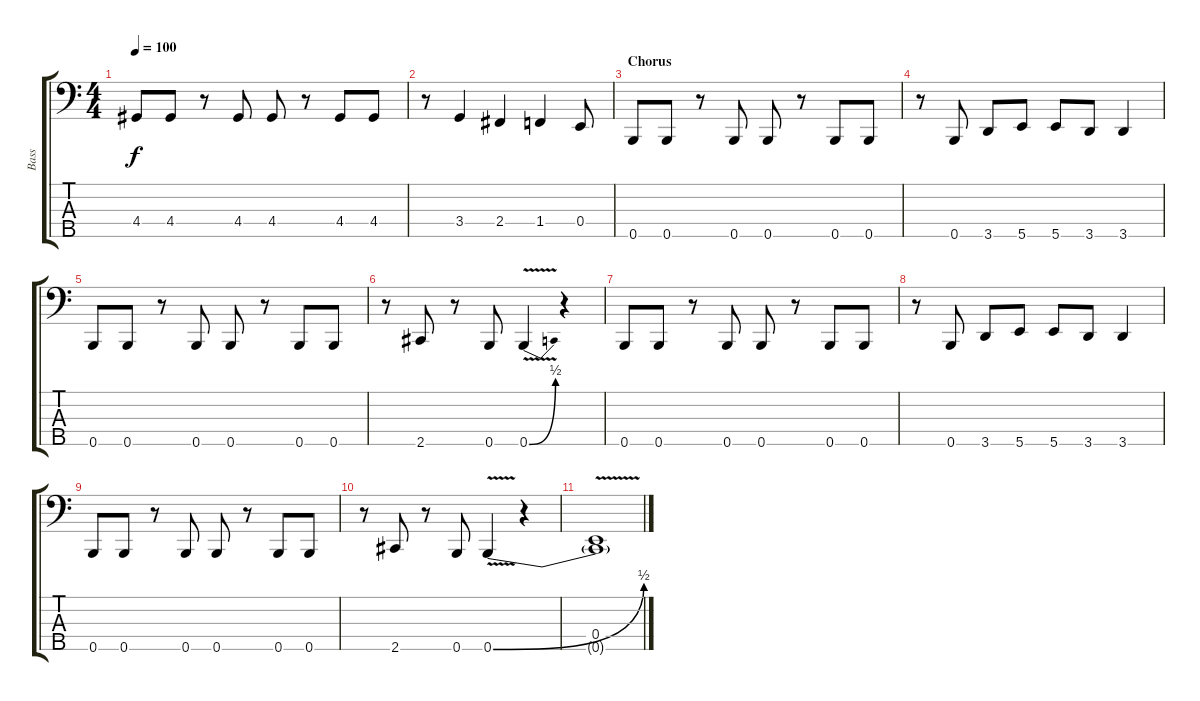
\track ("Bass" "Bass") {instrument electricbassfinger}
\staff {score tabs}
\tuning (G2 D2 A1 E1 B0) {hide}
\ts (4 4)
\tempo 100
\clef f4
\ks c
4.4.8{dy f} 4.4.8 r.8 4.4.8 4.4.8 r.8 4.4.8 4.4.8 |
r.8 3.4.4 2.4.4 1.4.4 0.4.8 |
\section ("" "Chorus")
0.5.8 0.5.8 r.8 0.5.8 0.5.8 r.8 0.5.8 0.5.8 |
r.8 0.5.8 3.5.8 5.5.8 5.5.8 3.5.8 3.5.4 |
0.5.8 0.5.8 r.8 0.5.8 0.5.8 r.8 0.5.8 0.5.8 |
r.8 2.5.8 r.8 0.5.8 0.5{be (bend 0 0 60 2) v}.4 r.4 |
0.5.8 0.5.8 r.8 0.5.8 0.5.8 r.8 0.5.8 0.5.8 |
r.8 0.5.8 3.5.8 5.5.8 5.5.8 3.5.8 3.5.4 |
0.5.8 0.5.8 r.8 0.5.8 0.5.8 r.8 0.5.8 0.5.8 |
r.8 2.5.8 r.8 0.5.8 0.5{be (bend 0 0 60 2) v}.4 r.4 |
(0.4 0.5{t}).1
